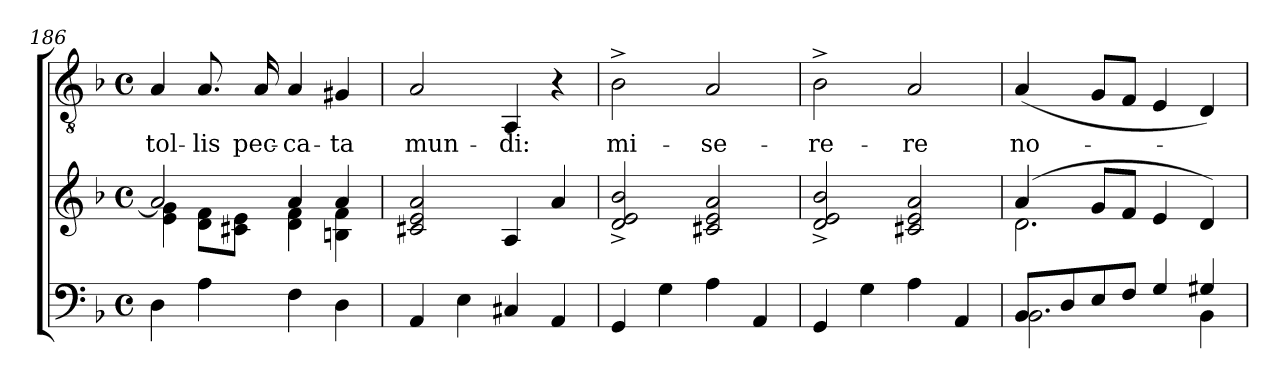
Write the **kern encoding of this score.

**kern	**kern	**kern	**text
*part2	*part2	*part1	*part1
*staff3	*staff2	*staff1	*staff1
*clefF4	*clefG2	*clefGv2	*
*k[b-]	*k[b-]	*k[b-]	*
*F:	*F:	*F:	*
*M4/4	*M4/4	*M4/4	*
*met(c)	*met(c)	*met(c)	*
=186	=186	=186	=186
*	*^	*	*
!	!	!	!	!LO:LY:b
4D\	2a/]	4e\ 4g\	4A/	tol-
!	!	!	!	!LO:LY:b
4A\	.	8d\ 8f\L	8.A/	-lis
.	.	8c#X\ 8e\J	.	.
!	!	!	!	!LO:LY:b
.	.	.	16A/	pec-
!	!	!	!	!LO:LY:b
4F\	4a/	4d\ 4f\	4A/	-ca-
!	!	!	!	!LO:LY:b
4D\	4a/	4Bn\ 4f\	4G#X/	-ta
=187	=187	=187	=187	=187
!	!	!	!	!LO:LY:b
*	*v	*v	*	*
4AA/	2c#X/ 2e/ 2a/	2A/	mun-
4E\	.	.	.
!	!	!	!LO:LY:b
4C#X/	4A/	4AA/	-di:
4AA/	4a/	4r	.
=188	=188	=188	=188
!	!	!	!LO:LY:b
4GG/	2d/^< 2e/^< 2b-/^<	2B-^>\	mi-
4G\	.	.	.
!	!	!	!LO:LY:b
4A\	2c#X/ 2e/ 2a/	2A/	-se-
4AA/	.	.	.
!!LO:LB:g=z
=189	=189	=189	=189
!	!	!	!LO:LY:b
4GG/	2d/^< 2e/^< 2b-/^<	2B-^>\	-re-
4G\	.	.	.
!	!	!	!LO:LY:b
4A\	2c#X/ 2e/ 2a/	2A/	-re
4AA/	.	.	.
=190	=190	=190	=190
*^	*^	*	*
!	!	!	!	!	!LO:LY:b
8BB-/L	2.BB-\	(4a/	2.d\	(<4A/	no-
8D/	.	.	.	.	.
8E/	.	8g/L	.	8G/L	.
8F/J	.	8f/J	.	8F/J	.
4G/	.	4e/	.	4E/	.
4G#X/	4BB-\	4d/)	4ryy	4D/)	.
*v	*v	*	*	*	*
*	*v	*v	*	*
=	=	=	=
*-	*-	*-	*-
